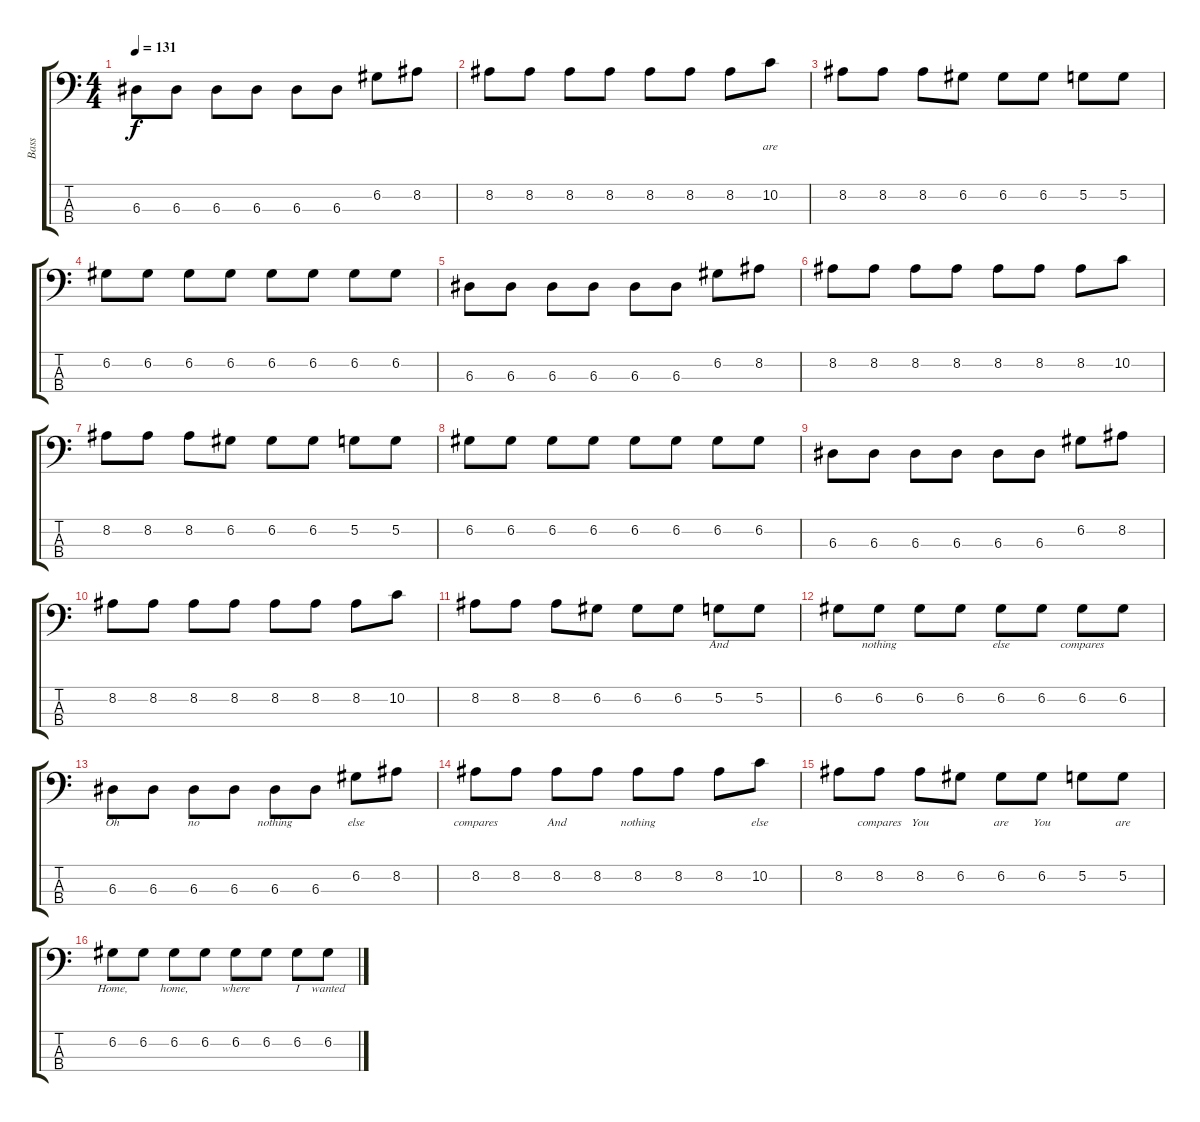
\track ("Bass" "Bass") {instrument electricbassfinger}
\staff {score tabs}
\tuning (G2 D2 A1 E1) {hide}
\ts (4 4)
\tempo 131
\clef f4
\ks c
6.3.8{lyrics (0 "") lyrics (1 "") lyrics (2 "") lyrics (3 "") lyrics (4 "") dy f} 6.3.8{lyrics (0 "") lyrics (1 "") lyrics (2 "") lyrics (3 "") lyrics (4 "")} 6.3.8{lyrics (0 "") lyrics (1 "") lyrics (2 "") lyrics (3 "") lyrics (4 "")} 6.3.8{lyrics (0 "") lyrics (1 "") lyrics (2 "") lyrics (3 "") lyrics (4 "")} 6.3.8{lyrics (0 "") lyrics (1 "") lyrics (2 "") lyrics (3 "") lyrics (4 "")} 6.3.8{lyrics (0 "") lyrics (1 "") lyrics (2 "") lyrics (3 "") lyrics (4 "")} 6.2.8{lyrics (0 "") lyrics (1 "") lyrics (2 "") lyrics (3 "") lyrics (4 "")} 8.2.8{lyrics (0 "") lyrics (1 "") lyrics (2 "") lyrics (3 "") lyrics (4 "")} |
8.2.8{lyrics (0 "") lyrics (1 "") lyrics (2 "") lyrics (3 "") lyrics (4 "")} 8.2.8{lyrics (0 "") lyrics (1 "") lyrics (2 "") lyrics (3 "") lyrics (4 "")} 8.2.8{lyrics (0 "") lyrics (1 "") lyrics (2 "") lyrics (3 "") lyrics (4 "")} 8.2.8{lyrics (0 "") lyrics (1 "") lyrics (2 "") lyrics (3 "") lyrics (4 "")} 8.2.8{lyrics (0 "") lyrics (1 "") lyrics (2 "") lyrics (3 "") lyrics (4 "")} 8.2.8{lyrics (0 "") lyrics (1 "") lyrics (2 "") lyrics (3 "") lyrics (4 "")} 8.2.8{lyrics (0 "") lyrics (1 "") lyrics (2 "") lyrics (3 "") lyrics (4 "")} 10.2.8{lyrics (0 "are") lyrics (1 "") lyrics (2 "") lyrics (3 "") lyrics (4 "")} |
8.2.8{lyrics (0 "") lyrics (1 "") lyrics (2 "") lyrics (3 "") lyrics (4 "")} 8.2.8{lyrics (0 "") lyrics (1 "") lyrics (2 "") lyrics (3 "") lyrics (4 "")} 8.2.8{lyrics (0 "") lyrics (1 "") lyrics (2 "") lyrics (3 "") lyrics (4 "")} 6.2.8{lyrics (0 "") lyrics (1 "") lyrics (2 "") lyrics (3 "") lyrics (4 "")} 6.2.8{lyrics (0 "") lyrics (1 "") lyrics (2 "") lyrics (3 "") lyrics (4 "")} 6.2.8{lyrics (0 "") lyrics (1 "") lyrics (2 "") lyrics (3 "") lyrics (4 "")} 5.2.8{lyrics (0 "") lyrics (1 "") lyrics (2 "") lyrics (3 "") lyrics (4 "")} 5.2.8{lyrics (0 "") lyrics (1 "") lyrics (2 "") lyrics (3 "") lyrics (4 "")} |
6.2.8{lyrics (0 "") lyrics (1 "") lyrics (2 "") lyrics (3 "") lyrics (4 "")} 6.2.8{lyrics (0 "") lyrics (1 "") lyrics (2 "") lyrics (3 "") lyrics (4 "")} 6.2.8{lyrics (0 "") lyrics (1 "") lyrics (2 "") lyrics (3 "") lyrics (4 "")} 6.2.8{lyrics (0 "") lyrics (1 "") lyrics (2 "") lyrics (3 "") lyrics (4 "")} 6.2.8{lyrics (0 "") lyrics (1 "") lyrics (2 "") lyrics (3 "") lyrics (4 "")} 6.2.8{lyrics (0 "") lyrics (1 "") lyrics (2 "") lyrics (3 "") lyrics (4 "")} 6.2.8{lyrics (0 "") lyrics (1 "") lyrics (2 "") lyrics (3 "") lyrics (4 "")} 6.2.8{lyrics (0 "") lyrics (1 "") lyrics (2 "") lyrics (3 "") lyrics (4 "")} |
6.3.8{lyrics (0 "") lyrics (1 "") lyrics (2 "") lyrics (3 "") lyrics (4 "")} 6.3.8{lyrics (0 "") lyrics (1 "") lyrics (2 "") lyrics (3 "") lyrics (4 "")} 6.3.8{lyrics (0 "") lyrics (1 "") lyrics (2 "") lyrics (3 "") lyrics (4 "")} 6.3.8{lyrics (0 "") lyrics (1 "") lyrics (2 "") lyrics (3 "") lyrics (4 "")} 6.3.8{lyrics (0 "") lyrics (1 "") lyrics (2 "") lyrics (3 "") lyrics (4 "")} 6.3.8{lyrics (0 "") lyrics (1 "") lyrics (2 "") lyrics (3 "") lyrics (4 "")} 6.2.8{lyrics (0 "") lyrics (1 "") lyrics (2 "") lyrics (3 "") lyrics (4 "")} 8.2.8{lyrics (0 "") lyrics (1 "") lyrics (2 "") lyrics (3 "") lyrics (4 "")} |
8.2.8{lyrics (0 "") lyrics (1 "") lyrics (2 "") lyrics (3 "") lyrics (4 "")} 8.2.8{lyrics (0 "") lyrics (1 "") lyrics (2 "") lyrics (3 "") lyrics (4 "")} 8.2.8{lyrics (0 "") lyrics (1 "") lyrics (2 "") lyrics (3 "") lyrics (4 "")} 8.2.8{lyrics (0 "") lyrics (1 "") lyrics (2 "") lyrics (3 "") lyrics (4 "")} 8.2.8{lyrics (0 "") lyrics (1 "") lyrics (2 "") lyrics (3 "") lyrics (4 "")} 8.2.8{lyrics (0 "") lyrics (1 "") lyrics (2 "") lyrics (3 "") lyrics (4 "")} 8.2.8{lyrics (0 "") lyrics (1 "") lyrics (2 "") lyrics (3 "") lyrics (4 "")} 10.2.8{lyrics (0 "") lyrics (1 "") lyrics (2 "") lyrics (3 "") lyrics (4 "")} |
8.2.8{lyrics (0 "") lyrics (1 "") lyrics (2 "") lyrics (3 "") lyrics (4 "")} 8.2.8{lyrics (0 "") lyrics (1 "") lyrics (2 "") lyrics (3 "") lyrics (4 "")} 8.2.8{lyrics (0 "") lyrics (1 "") lyrics (2 "") lyrics (3 "") lyrics (4 "")} 6.2.8{lyrics (0 "") lyrics (1 "") lyrics (2 "") lyrics (3 "") lyrics (4 "")} 6.2.8{lyrics (0 "") lyrics (1 "") lyrics (2 "") lyrics (3 "") lyrics (4 "")} 6.2.8{lyrics (0 "") lyrics (1 "") lyrics (2 "") lyrics (3 "") lyrics (4 "")} 5.2.8{lyrics (0 "") lyrics (1 "") lyrics (2 "") lyrics (3 "") lyrics (4 "")} 5.2.8{lyrics (0 "") lyrics (1 "") lyrics (2 "") lyrics (3 "") lyrics (4 "")} |
6.2.8{lyrics (0 "") lyrics (1 "") lyrics (2 "") lyrics (3 "") lyrics (4 "")} 6.2.8{lyrics (0 "") lyrics (1 "") lyrics (2 "") lyrics (3 "") lyrics (4 "")} 6.2.8{lyrics (0 "") lyrics (1 "") lyrics (2 "") lyrics (3 "") lyrics (4 "")} 6.2.8{lyrics (0 "") lyrics (1 "") lyrics (2 "") lyrics (3 "") lyrics (4 "")} 6.2.8{lyrics (0 "") lyrics (1 "") lyrics (2 "") lyrics (3 "") lyrics (4 "")} 6.2.8{lyrics (0 "") lyrics (1 "") lyrics (2 "") lyrics (3 "") lyrics (4 "")} 6.2.8{lyrics (0 "") lyrics (1 "") lyrics (2 "") lyrics (3 "") lyrics (4 "")} 6.2.8{lyrics (0 "") lyrics (1 "") lyrics (2 "") lyrics (3 "") lyrics (4 "")} |
6.3.8{lyrics (0 "") lyrics (1 "") lyrics (2 "") lyrics (3 "") lyrics (4 "")} 6.3.8{lyrics (0 "") lyrics (1 "") lyrics (2 "") lyrics (3 "") lyrics (4 "")} 6.3.8{lyrics (0 "") lyrics (1 "") lyrics (2 "") lyrics (3 "") lyrics (4 "")} 6.3.8{lyrics (0 "") lyrics (1 "") lyrics (2 "") lyrics (3 "") lyrics (4 "")} 6.3.8{lyrics (0 "") lyrics (1 "") lyrics (2 "") lyrics (3 "") lyrics (4 "")} 6.3.8{lyrics (0 "") lyrics (1 "") lyrics (2 "") lyrics (3 "") lyrics (4 "")} 6.2.8{lyrics (0 "") lyrics (1 "") lyrics (2 "") lyrics (3 "") lyrics (4 "")} 8.2.8{lyrics (0 "") lyrics (1 "") lyrics (2 "") lyrics (3 "") lyrics (4 "")} |
8.2.8{lyrics (0 "") lyrics (1 "") lyrics (2 "") lyrics (3 "") lyrics (4 "")} 8.2.8{lyrics (0 "") lyrics (1 "") lyrics (2 "") lyrics (3 "") lyrics (4 "")} 8.2.8{lyrics (0 "") lyrics (1 "") lyrics (2 "") lyrics (3 "") lyrics (4 "")} 8.2.8{lyrics (0 "") lyrics (1 "") lyrics (2 "") lyrics (3 "") lyrics (4 "")} 8.2.8{lyrics (0 "") lyrics (1 "") lyrics (2 "") lyrics (3 "") lyrics (4 "")} 8.2.8{lyrics (0 "") lyrics (1 "") lyrics (2 "") lyrics (3 "") lyrics (4 "")} 8.2.8{lyrics (0 "") lyrics (1 "") lyrics (2 "") lyrics (3 "") lyrics (4 "")} 10.2.8{lyrics (0 "") lyrics (1 "") lyrics (2 "") lyrics (3 "") lyrics (4 "")} |
8.2.8{lyrics (0 "") lyrics (1 "") lyrics (2 "") lyrics (3 "") lyrics (4 "")} 8.2.8{lyrics (0 "") lyrics (1 "") lyrics (2 "") lyrics (3 "") lyrics (4 "")} 8.2.8{lyrics (0 "") lyrics (1 "") lyrics (2 "") lyrics (3 "") lyrics (4 "")} 6.2.8{lyrics (0 "") lyrics (1 "") lyrics (2 "") lyrics (3 "") lyrics (4 "")} 6.2.8{lyrics (0 "") lyrics (1 "") lyrics (2 "") lyrics (3 "") lyrics (4 "")} 6.2.8{lyrics (0 "") lyrics (1 "") lyrics (2 "") lyrics (3 "") lyrics (4 "")} 5.2.8{lyrics (0 "And") lyrics (1 "") lyrics (2 "") lyrics (3 "") lyrics (4 "")} 5.2.8{lyrics (0 "") lyrics (1 "") lyrics (2 "") lyrics (3 "") lyrics (4 "")} |
6.2.8{lyrics (0 "") lyrics (1 "") lyrics (2 "") lyrics (3 "") lyrics (4 "")} 6.2.8{lyrics (0 "nothing") lyrics (1 "") lyrics (2 "") lyrics (3 "") lyrics (4 "")} 6.2.8{lyrics (0 "") lyrics (1 "") lyrics (2 "") lyrics (3 "") lyrics (4 "")} 6.2.8{lyrics (0 "") lyrics (1 "") lyrics (2 "") lyrics (3 "") lyrics (4 "")} 6.2.8{lyrics (0 "else") lyrics (1 "") lyrics (2 "") lyrics (3 "") lyrics (4 "")} 6.2.8{lyrics (0 "") lyrics (1 "") lyrics (2 "") lyrics (3 "") lyrics (4 "")} 6.2.8{lyrics (0 "compares") lyrics (1 "") lyrics (2 "") lyrics (3 "") lyrics (4 "")} 6.2.8{lyrics (0 "") lyrics (1 "") lyrics (2 "") lyrics (3 "") lyrics (4 "")} |
6.3.8{lyrics (0 "Oh") lyrics (1 "") lyrics (2 "") lyrics (3 "") lyrics (4 "")} 6.3.8{lyrics (0 "") lyrics (1 "") lyrics (2 "") lyrics (3 "") lyrics (4 "")} 6.3.8{lyrics (0 "no") lyrics (1 "") lyrics (2 "") lyrics (3 "") lyrics (4 "")} 6.3.8{lyrics (0 "") lyrics (1 "") lyrics (2 "") lyrics (3 "") lyrics (4 "")} 6.3.8{lyrics (0 "nothing") lyrics (1 "") lyrics (2 "") lyrics (3 "") lyrics (4 "")} 6.3.8{lyrics (0 "") lyrics (1 "") lyrics (2 "") lyrics (3 "") lyrics (4 "")} 6.2.8{lyrics (0 "else") lyrics (1 "") lyrics (2 "") lyrics (3 "") lyrics (4 "")} 8.2.8{lyrics (0 "") lyrics (1 "") lyrics (2 "") lyrics (3 "") lyrics (4 "")} |
8.2.8{lyrics (0 "compares") lyrics (1 "") lyrics (2 "") lyrics (3 "") lyrics (4 "")} 8.2.8{lyrics (0 "") lyrics (1 "") lyrics (2 "") lyrics (3 "") lyrics (4 "")} 8.2.8{lyrics (0 "And") lyrics (1 "") lyrics (2 "") lyrics (3 "") lyrics (4 "")} 8.2.8{lyrics (0 "") lyrics (1 "") lyrics (2 "") lyrics (3 "") lyrics (4 "")} 8.2.8{lyrics (0 "nothing") lyrics (1 "") lyrics (2 "") lyrics (3 "") lyrics (4 "")} 8.2.8{lyrics (0 "") lyrics (1 "") lyrics (2 "") lyrics (3 "") lyrics (4 "")} 8.2.8{lyrics (0 "") lyrics (1 "") lyrics (2 "") lyrics (3 "") lyrics (4 "")} 10.2.8{lyrics (0 "else") lyrics (1 "") lyrics (2 "") lyrics (3 "") lyrics (4 "")} |
8.2.8{lyrics (0 "") lyrics (1 "") lyrics (2 "") lyrics (3 "") lyrics (4 "")} 8.2.8{lyrics (0 "compares") lyrics (1 "") lyrics (2 "") lyrics (3 "") lyrics (4 "")} 8.2.8{lyrics (0 "You") lyrics (1 "") lyrics (2 "") lyrics (3 "") lyrics (4 "")} 6.2.8{lyrics (0 "") lyrics (1 "") lyrics (2 "") lyrics (3 "") lyrics (4 "")} 6.2.8{lyrics (0 "are") lyrics (1 "") lyrics (2 "") lyrics (3 "") lyrics (4 "")} 6.2.8{lyrics (0 "You") lyrics (1 "") lyrics (2 "") lyrics (3 "") lyrics (4 "")} 5.2.8{lyrics (0 "") lyrics (1 "") lyrics (2 "") lyrics (3 "") lyrics (4 "")} 5.2.8{lyrics (0 "are") lyrics (1 "") lyrics (2 "") lyrics (3 "") lyrics (4 "")} |
6.2.8{lyrics (0 "Home,") lyrics (1 "") lyrics (2 "") lyrics (3 "") lyrics (4 "")} 6.2.8{lyrics (0 "") lyrics (1 "") lyrics (2 "") lyrics (3 "") lyrics (4 "")} 6.2.8{lyrics (0 "home,") lyrics (1 "") lyrics (2 "") lyrics (3 "") lyrics (4 "")} 6.2.8{lyrics (0 "") lyrics (1 "") lyrics (2 "") lyrics (3 "") lyrics (4 "")} 6.2.8{lyrics (0 "where") lyrics (1 "") lyrics (2 "") lyrics (3 "") lyrics (4 "")} 6.2.8{lyrics (0 "") lyrics (1 "") lyrics (2 "") lyrics (3 "") lyrics (4 "")} 6.2.8{lyrics (0 "I") lyrics (1 "") lyrics (2 "") lyrics (3 "") lyrics (4 "")} 6.2.8{lyrics (0 "wanted") lyrics (1 "") lyrics (2 "") lyrics (3 "") lyrics (4 "")}
